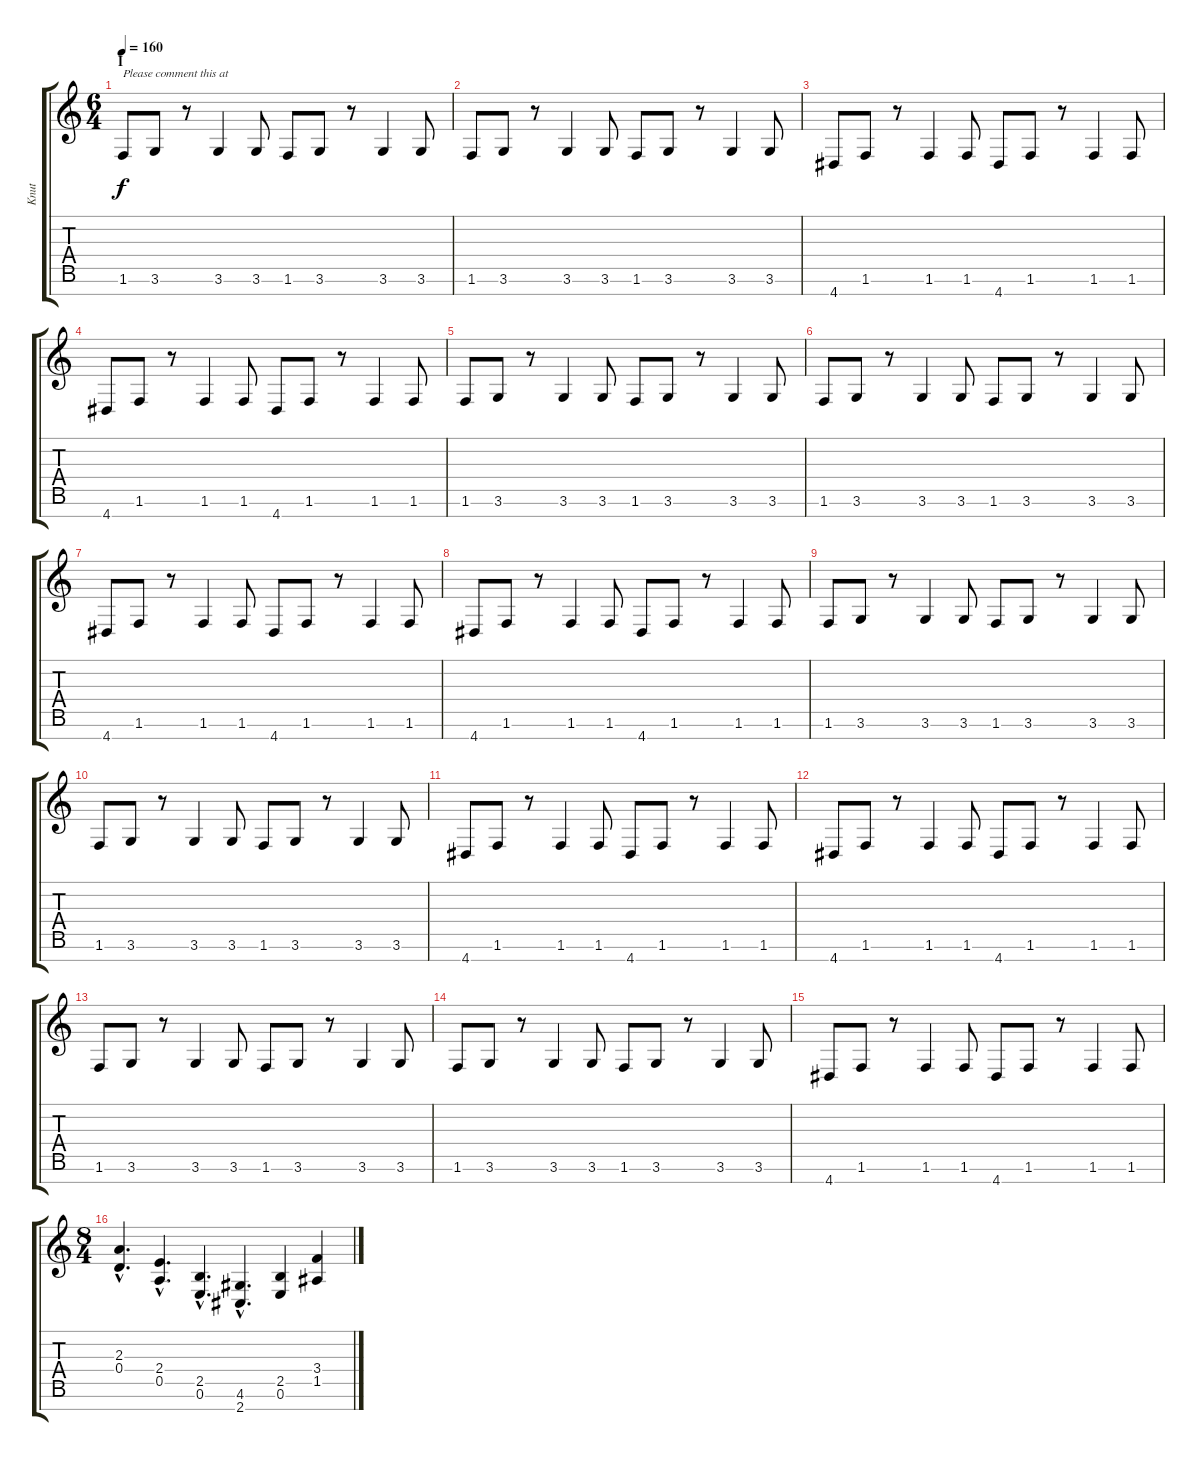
\track ("Knut" "Knut") {instrument distortionguitar}
\staff {score tabs}
\tuning (E4 B3 G3 D3 A2 E2 B1) {hide}
\ts (6 4)
\section ("" "I")
\tempo 160
\clef g2
\ks c
1.6.8{txt "Please comment this at" dy f balance 16 instrument distortionguitar} 3.6.8 r.8 3.6.4 3.6.8 1.6.8 3.6.8 r.8 3.6.4 3.6.8 |
1.6.8{balance 16} 3.6.8 r.8 3.6.4 3.6.8 1.6.8 3.6.8 r.8 3.6.4 3.6.8 |
4.7.8{balance 16} 1.6.8 r.8 1.6.4 1.6.8 4.7.8 1.6.8 r.8 1.6.4 1.6.8 |
4.7.8{balance 16} 1.6.8 r.8 1.6.4 1.6.8 4.7.8 1.6.8 r.8 1.6.4 1.6.8 |
1.6.8{balance 16} 3.6.8 r.8 3.6.4 3.6.8 1.6.8 3.6.8 r.8 3.6.4 3.6.8 |
1.6.8{balance 16} 3.6.8 r.8 3.6.4 3.6.8 1.6.8 3.6.8 r.8 3.6.4 3.6.8 |
4.7.8{balance 16} 1.6.8 r.8 1.6.4 1.6.8 4.7.8 1.6.8 r.8 1.6.4 1.6.8 |
4.7.8{balance 16} 1.6.8 r.8 1.6.4 1.6.8 4.7.8 1.6.8 r.8 1.6.4 1.6.8 |
1.6.8{balance 16} 3.6.8 r.8 3.6.4 3.6.8 1.6.8 3.6.8 r.8 3.6.4 3.6.8 |
1.6.8{balance 16} 3.6.8 r.8 3.6.4 3.6.8 1.6.8 3.6.8 r.8 3.6.4 3.6.8 |
4.7.8{balance 16} 1.6.8 r.8 1.6.4 1.6.8 4.7.8 1.6.8 r.8 1.6.4 1.6.8 |
4.7.8{balance 16} 1.6.8 r.8 1.6.4 1.6.8 4.7.8 1.6.8 r.8 1.6.4 1.6.8 |
1.6.8{balance 16} 3.6.8 r.8 3.6.4 3.6.8 1.6.8 3.6.8 r.8 3.6.4 3.6.8 |
1.6.8{balance 16} 3.6.8 r.8 3.6.4 3.6.8 1.6.8 3.6.8 r.8 3.6.4 3.6.8 |
4.7.8{balance 16} 1.6.8 r.8 1.6.4 1.6.8 4.7.8 1.6.8 r.8 1.6.4 1.6.8 |
\ts (8 4)
(2.3{hac} 0.4{hac}).4{d balance 16} (2.4{hac} 0.5{hac}).4{d} (2.5{hac} 0.6{hac}).4{d} (4.6{hac} 2.7{hac}).4{d} (2.5 0.6).4 (3.4 1.5).4
